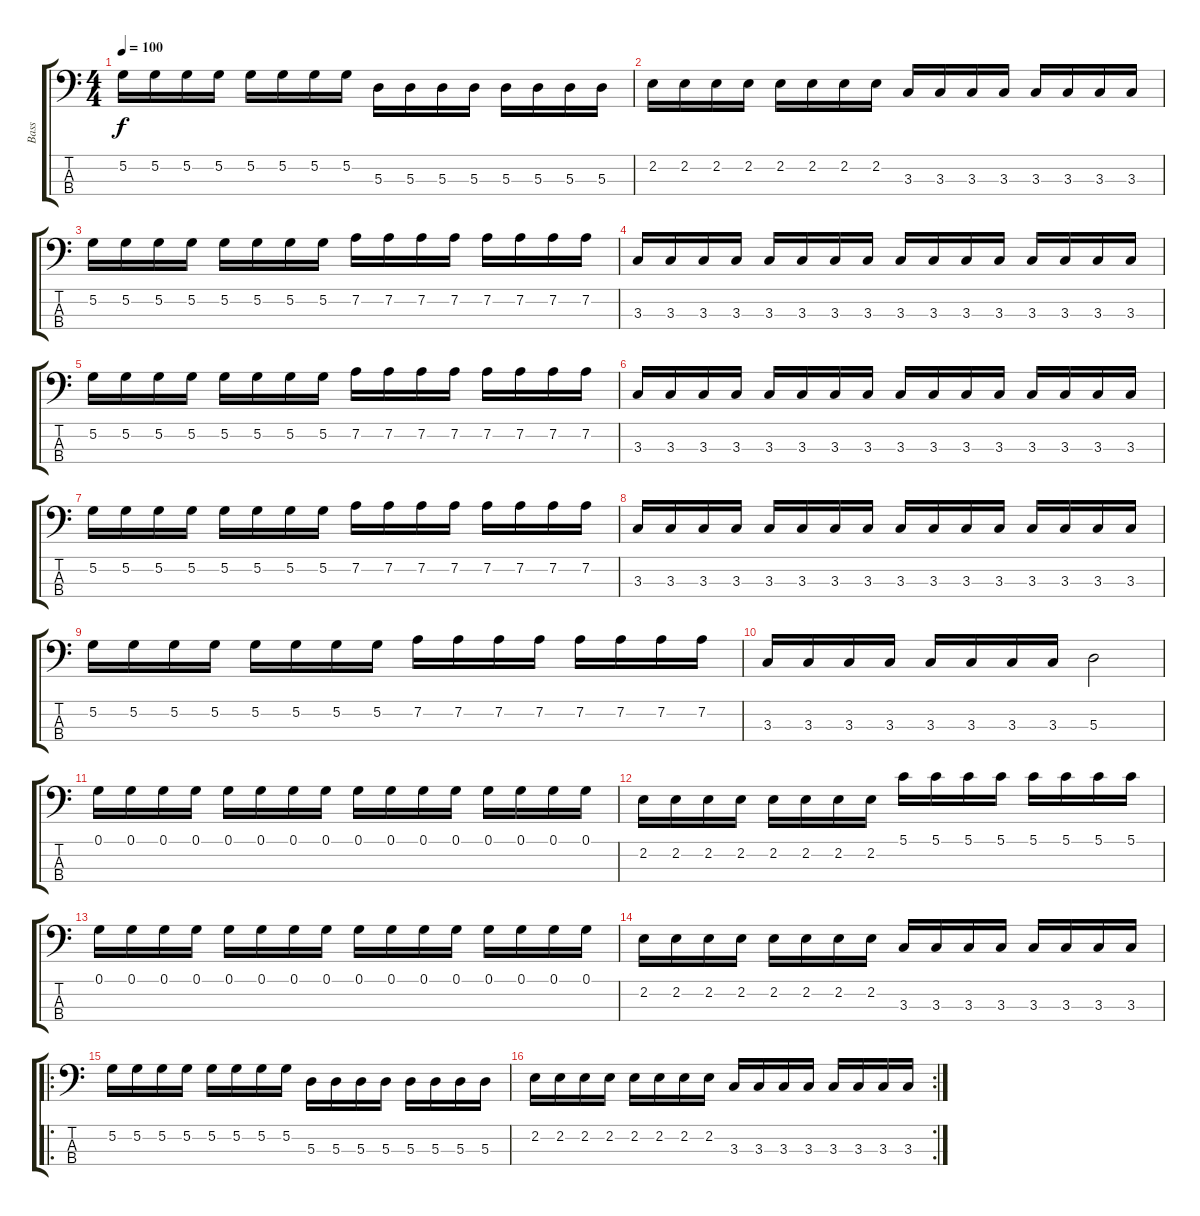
\track ("Bass" "Bass") {instrument electricbassfinger}
\staff {score tabs}
\tuning (G2 D2 A1 E1) {hide}
\ts (4 4)
\tempo 100
\clef f4
\ks c
5.2.16{dy f} 5.2.16 5.2.16 5.2.16 5.2.16 5.2.16 5.2.16 5.2.16 5.3.16 5.3.16 5.3.16 5.3.16 5.3.16 5.3.16 5.3.16 5.3.16 |
2.2.16 2.2.16 2.2.16 2.2.16 2.2.16 2.2.16 2.2.16 2.2.16 3.3.16 3.3.16 3.3.16 3.3.16 3.3.16 3.3.16 3.3.16 3.3.16 |
5.2.16 5.2.16 5.2.16 5.2.16 5.2.16 5.2.16 5.2.16 5.2.16 7.2.16 7.2.16 7.2.16 7.2.16 7.2.16 7.2.16 7.2.16 7.2.16 |
3.3.16 3.3.16 3.3.16 3.3.16 3.3.16 3.3.16 3.3.16 3.3.16 3.3.16 3.3.16 3.3.16 3.3.16 3.3.16 3.3.16 3.3.16 3.3.16 |
5.2.16 5.2.16 5.2.16 5.2.16 5.2.16 5.2.16 5.2.16 5.2.16 7.2.16 7.2.16 7.2.16 7.2.16 7.2.16 7.2.16 7.2.16 7.2.16 |
3.3.16 3.3.16 3.3.16 3.3.16 3.3.16 3.3.16 3.3.16 3.3.16 3.3.16 3.3.16 3.3.16 3.3.16 3.3.16 3.3.16 3.3.16 3.3.16 |
5.2.16 5.2.16 5.2.16 5.2.16 5.2.16 5.2.16 5.2.16 5.2.16 7.2.16 7.2.16 7.2.16 7.2.16 7.2.16 7.2.16 7.2.16 7.2.16 |
3.3.16 3.3.16 3.3.16 3.3.16 3.3.16 3.3.16 3.3.16 3.3.16 3.3.16 3.3.16 3.3.16 3.3.16 3.3.16 3.3.16 3.3.16 3.3.16 |
5.2.16 5.2.16 5.2.16 5.2.16 5.2.16 5.2.16 5.2.16 5.2.16 7.2.16 7.2.16 7.2.16 7.2.16 7.2.16 7.2.16 7.2.16 7.2.16 |
3.3.16 3.3.16 3.3.16 3.3.16 3.3.16 3.3.16 3.3.16 3.3.16 5.3.2 |
0.1.16 0.1.16 0.1.16 0.1.16 0.1.16 0.1.16 0.1.16 0.1.16 0.1.16 0.1.16 0.1.16 0.1.16 0.1.16 0.1.16 0.1.16 0.1.16 |
2.2.16 2.2.16 2.2.16 2.2.16 2.2.16 2.2.16 2.2.16 2.2.16 5.1.16 5.1.16 5.1.16 5.1.16 5.1.16 5.1.16 5.1.16 5.1.16 |
0.1.16 0.1.16 0.1.16 0.1.16 0.1.16 0.1.16 0.1.16 0.1.16 0.1.16 0.1.16 0.1.16 0.1.16 0.1.16 0.1.16 0.1.16 0.1.16 |
2.2.16 2.2.16 2.2.16 2.2.16 2.2.16 2.2.16 2.2.16 2.2.16 3.3.16 3.3.16 3.3.16 3.3.16 3.3.16 3.3.16 3.3.16 3.3.16 |
\ro
5.2.16 5.2.16 5.2.16 5.2.16 5.2.16 5.2.16 5.2.16 5.2.16 5.3.16 5.3.16 5.3.16 5.3.16 5.3.16 5.3.16 5.3.16 5.3.16 |
\rc 2
2.2.16 2.2.16 2.2.16 2.2.16 2.2.16 2.2.16 2.2.16 2.2.16 3.3.16 3.3.16 3.3.16 3.3.16 3.3.16 3.3.16 3.3.16 3.3.16
